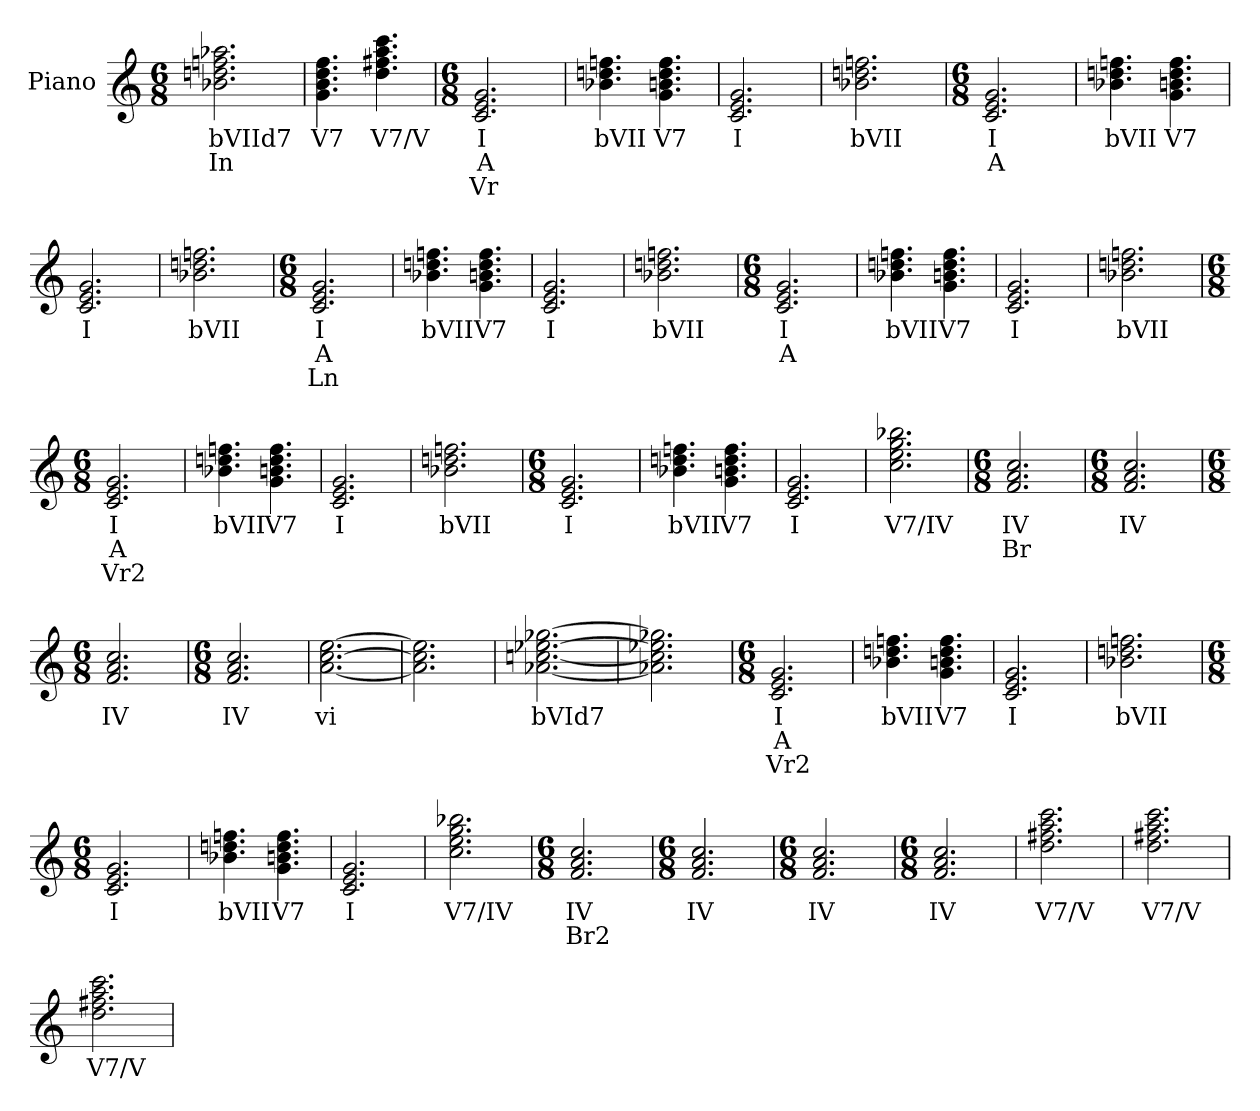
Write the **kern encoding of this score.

**kern	**text	**text	**text
*part1	*part1	*part1	*part1
*staff1	*staff1	*staff1	*staff1
*I"Piano	*	*	*
*I'Pno	*	*	*
*k[]	*	*	*
*C:	*	*	*
*M6/8	*	*	*
=	=	=	=
2.b-X 2.ddn 2.ffn 2.aa-X	bVIId7	In	.
=	=	=	=
*k[]	*	*	*
*C:	*	*	*
4.g 4.b 4.dd 4.ff	V7	.	.
4.dd 4.ff#X 4.aa 4.ccc	V7/V	.	.
=	=	=	=
*k[]	*	*	*
*C:	*	*	*
*M6/8	*	*	*
2.c 2.e 2.g	I	A	Vr
=	=	=	=
*k[]	*	*	*
*C:	*	*	*
4.b-X 4.ddn 4.ffn	bVII	.	.
4.g 4.bn 4.dd 4.ff	V7	.	.
=	=	=	=
*k[]	*	*	*
*C:	*	*	*
2.c 2.e 2.g	I	.	.
=	=	=	=
*k[]	*	*	*
*C:	*	*	*
2.b-X 2.ddn 2.ffn	bVII	.	.
=	=	=	=
*k[]	*	*	*
*C:	*	*	*
*M6/8	*	*	*
2.c 2.e 2.g	I	A	.
=	=	=	=
*k[]	*	*	*
*C:	*	*	*
4.b-X 4.ddn 4.ffn	bVII	.	.
4.g 4.bn 4.dd 4.ff	V7	.	.
=	=	=	=
*k[]	*	*	*
*C:	*	*	*
2.c 2.e 2.g	I	.	.
=	=	=	=
*k[]	*	*	*
*C:	*	*	*
2.b-X 2.ddn 2.ffn	bVII	.	.
=	=	=	=
*k[]	*	*	*
*C:	*	*	*
*M6/8	*	*	*
2.c 2.e 2.g	I	A	Ln
=	=	=	=
*k[]	*	*	*
*C:	*	*	*
4.b-X 4.ddn 4.ffn	bVII	.	.
4.g 4.bn 4.dd 4.ff	V7	.	.
=	=	=	=
*k[]	*	*	*
*C:	*	*	*
2.c 2.e 2.g	I	.	.
=	=	=	=
*k[]	*	*	*
*C:	*	*	*
2.b-X 2.ddn 2.ffn	bVII	.	.
=	=	=	=
*k[]	*	*	*
*C:	*	*	*
*M6/8	*	*	*
2.c 2.e 2.g	I	A	.
=	=	=	=
*k[]	*	*	*
*C:	*	*	*
4.b-X 4.ddn 4.ffn	bVII	.	.
4.g 4.bn 4.dd 4.ff	V7	.	.
=	=	=	=
*k[]	*	*	*
*C:	*	*	*
2.c 2.e 2.g	I	.	.
=	=	=	=
*k[]	*	*	*
*C:	*	*	*
2.b-X 2.ddn 2.ffn	bVII	.	.
=	=	=	=
*k[]	*	*	*
*C:	*	*	*
*M6/8	*	*	*
2.c 2.e 2.g	I	A	Vr2
=	=	=	=
*k[]	*	*	*
*C:	*	*	*
4.b-X 4.ddn 4.ffn	bVII	.	.
4.g 4.bn 4.dd 4.ff	V7	.	.
=	=	=	=
*k[]	*	*	*
*C:	*	*	*
2.c 2.e 2.g	I	.	.
=	=	=	=
*k[]	*	*	*
*C:	*	*	*
2.b-X 2.ddn 2.ffn	bVII	.	.
=	=	=	=
*k[]	*	*	*
*C:	*	*	*
*M6/8	*	*	*
2.c 2.e 2.g	I	.	.
=	=	=	=
*k[]	*	*	*
*C:	*	*	*
4.b-X 4.ddn 4.ffn	bVII	.	.
4.g 4.bn 4.dd 4.ff	V7	.	.
=	=	=	=
*k[]	*	*	*
*C:	*	*	*
2.c 2.e 2.g	I	.	.
=	=	=	=
*k[]	*	*	*
*C:	*	*	*
2.cc 2.ee 2.gg 2.bb-X	V7/IV	.	.
=	=	=	=
*k[]	*	*	*
*C:	*	*	*
*M6/8	*	*	*
2.f 2.a 2.cc	IV	Br	.
=	=	=	=
*k[]	*	*	*
*C:	*	*	*
*M6/8	*	*	*
2.f 2.a 2.cc	IV	.	.
=	=	=	=
*k[]	*	*	*
*C:	*	*	*
*M6/8	*	*	*
2.f 2.a 2.cc	IV	.	.
=	=	=	=
*k[]	*	*	*
*C:	*	*	*
*M6/8	*	*	*
2.f 2.a 2.cc	IV	.	.
=	=	=	=
*k[]	*	*	*
*C:	*	*	*
[2.a [2.cc [2.ee	vi	.	.
=	=	=	=
*k[]	*	*	*
*C:	*	*	*
2.a] 2.cc] 2.ee]	.	.	.
=	=	=	=
*k[]	*	*	*
*C:	*	*	*
[2.a-X [2.ccn [2.ee-X [2.gg-X	bVId7	.	.
=	=	=	=
*k[]	*	*	*
*C:	*	*	*
2.a-X] 2.ccn] 2.ee-X] 2.gg-X]	.	.	.
=	=	=	=
*k[]	*	*	*
*C:	*	*	*
*M6/8	*	*	*
2.c 2.e 2.g	I	A	Vr2
=	=	=	=
*k[]	*	*	*
*C:	*	*	*
4.b-X 4.ddn 4.ffn	bVII	.	.
4.g 4.bn 4.dd 4.ff	V7	.	.
=	=	=	=
*k[]	*	*	*
*C:	*	*	*
2.c 2.e 2.g	I	.	.
=	=	=	=
*k[]	*	*	*
*C:	*	*	*
2.b-X 2.ddn 2.ffn	bVII	.	.
=	=	=	=
*k[]	*	*	*
*C:	*	*	*
*M6/8	*	*	*
2.c 2.e 2.g	I	.	.
=	=	=	=
*k[]	*	*	*
*C:	*	*	*
4.b-X 4.ddn 4.ffn	bVII	.	.
4.g 4.bn 4.dd 4.ff	V7	.	.
=	=	=	=
*k[]	*	*	*
*C:	*	*	*
2.c 2.e 2.g	I	.	.
=	=	=	=
*k[]	*	*	*
*C:	*	*	*
2.cc 2.ee 2.gg 2.bb-X	V7/IV	.	.
=	=	=	=
*k[]	*	*	*
*C:	*	*	*
*M6/8	*	*	*
2.f 2.a 2.cc	IV	Br2	.
=	=	=	=
*k[]	*	*	*
*C:	*	*	*
*M6/8	*	*	*
2.f 2.a 2.cc	IV	.	.
=	=	=	=
*k[]	*	*	*
*C:	*	*	*
*M6/8	*	*	*
2.f 2.a 2.cc	IV	.	.
=	=	=	=
*k[]	*	*	*
*C:	*	*	*
*M6/8	*	*	*
2.f 2.a 2.cc	IV	.	.
=	=	=	=
*k[]	*	*	*
*C:	*	*	*
2.dd 2.ff#X 2.aa 2.ccc	V7/V	.	.
=	=	=	=
*k[]	*	*	*
*C:	*	*	*
2.dd 2.ff#X 2.aa 2.ccc	V7/V	.	.
=	=	=	=
*k[]	*	*	*
*C:	*	*	*
2.dd 2.ff#X 2.aa 2.ccc	V7/V	.	.
=	=	=	=
*-	*-	*-	*-
